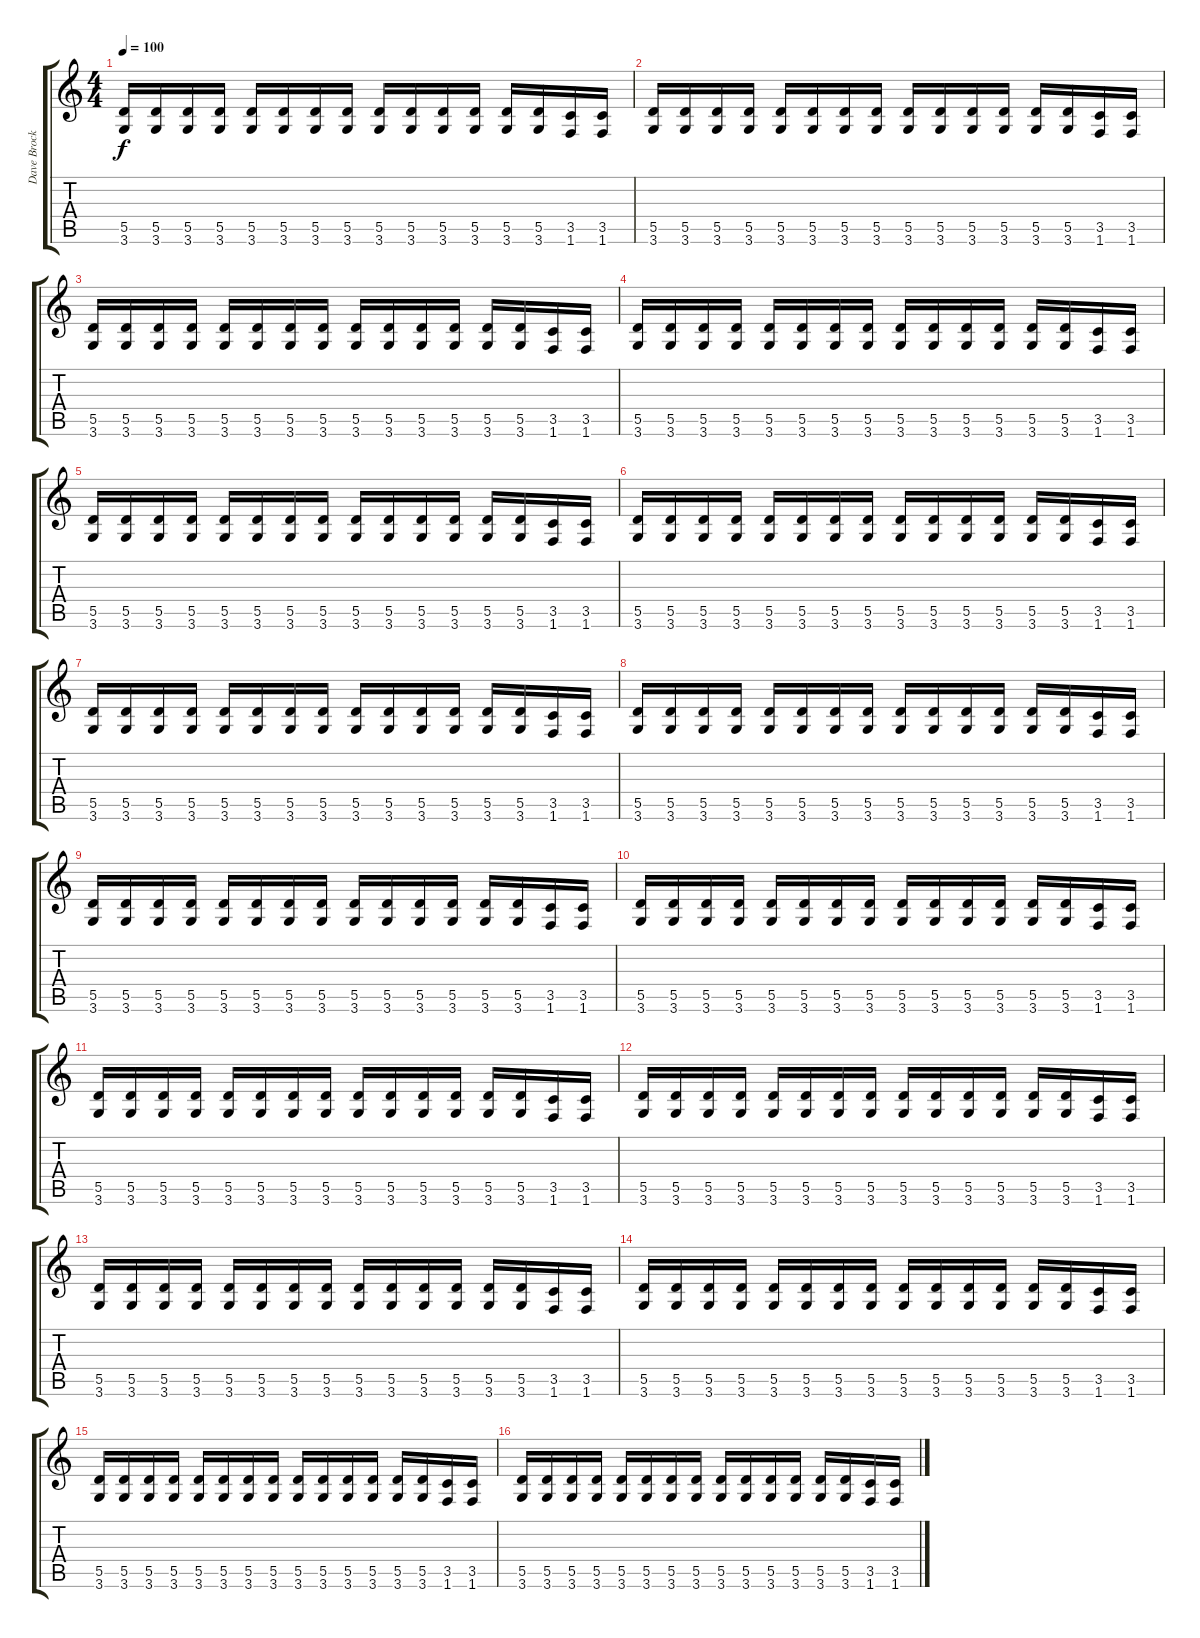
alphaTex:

\track ("Dave Brock - Guitar" "Dave Brock") {instrument overdrivenguitar}
\staff {score tabs}
\tuning (E4 B3 G3 D3 A2 E2) {hide}
\ts (4 4)
\tempo 100
\clef g2
\ks c
(5.5 3.6).16{dy f} (5.5 3.6).16 (5.5 3.6).16 (5.5 3.6).16 (5.5 3.6).16 (5.5 3.6).16 (5.5 3.6).16 (5.5 3.6).16 (5.5 3.6).16 (5.5 3.6).16 (5.5 3.6).16 (5.5 3.6).16 (5.5 3.6).16 (5.5 3.6).16 (3.5 1.6).16 (3.5 1.6).16 |
(5.5 3.6).16 (5.5 3.6).16 (5.5 3.6).16 (5.5 3.6).16 (5.5 3.6).16 (5.5 3.6).16 (5.5 3.6).16 (5.5 3.6).16 (5.5 3.6).16 (5.5 3.6).16 (5.5 3.6).16 (5.5 3.6).16 (5.5 3.6).16 (5.5 3.6).16 (3.5 1.6).16 (3.5 1.6).16 |
(5.5 3.6).16 (5.5 3.6).16 (5.5 3.6).16 (5.5 3.6).16 (5.5 3.6).16 (5.5 3.6).16 (5.5 3.6).16 (5.5 3.6).16 (5.5 3.6).16 (5.5 3.6).16 (5.5 3.6).16 (5.5 3.6).16 (5.5 3.6).16 (5.5 3.6).16 (3.5 1.6).16 (3.5 1.6).16 |
(5.5 3.6).16 (5.5 3.6).16 (5.5 3.6).16 (5.5 3.6).16 (5.5 3.6).16 (5.5 3.6).16 (5.5 3.6).16 (5.5 3.6).16 (5.5 3.6).16 (5.5 3.6).16 (5.5 3.6).16 (5.5 3.6).16 (5.5 3.6).16 (5.5 3.6).16 (3.5 1.6).16 (3.5 1.6).16 |
(5.5 3.6).16 (5.5 3.6).16 (5.5 3.6).16 (5.5 3.6).16 (5.5 3.6).16 (5.5 3.6).16 (5.5 3.6).16 (5.5 3.6).16 (5.5 3.6).16 (5.5 3.6).16 (5.5 3.6).16 (5.5 3.6).16 (5.5 3.6).16 (5.5 3.6).16 (3.5 1.6).16 (3.5 1.6).16 |
(5.5 3.6).16 (5.5 3.6).16 (5.5 3.6).16 (5.5 3.6).16 (5.5 3.6).16 (5.5 3.6).16 (5.5 3.6).16 (5.5 3.6).16 (5.5 3.6).16 (5.5 3.6).16 (5.5 3.6).16 (5.5 3.6).16 (5.5 3.6).16 (5.5 3.6).16 (3.5 1.6).16 (3.5 1.6).16 |
(5.5 3.6).16 (5.5 3.6).16 (5.5 3.6).16 (5.5 3.6).16 (5.5 3.6).16 (5.5 3.6).16 (5.5 3.6).16 (5.5 3.6).16 (5.5 3.6).16 (5.5 3.6).16 (5.5 3.6).16 (5.5 3.6).16 (5.5 3.6).16 (5.5 3.6).16 (3.5 1.6).16 (3.5 1.6).16 |
(5.5 3.6).16 (5.5 3.6).16 (5.5 3.6).16 (5.5 3.6).16 (5.5 3.6).16 (5.5 3.6).16 (5.5 3.6).16 (5.5 3.6).16 (5.5 3.6).16 (5.5 3.6).16 (5.5 3.6).16 (5.5 3.6).16 (5.5 3.6).16 (5.5 3.6).16 (3.5 1.6).16 (3.5 1.6).16 |
(5.5 3.6).16 (5.5 3.6).16 (5.5 3.6).16 (5.5 3.6).16 (5.5 3.6).16 (5.5 3.6).16 (5.5 3.6).16 (5.5 3.6).16 (5.5 3.6).16 (5.5 3.6).16 (5.5 3.6).16 (5.5 3.6).16 (5.5 3.6).16 (5.5 3.6).16 (3.5 1.6).16 (3.5 1.6).16 |
(5.5 3.6).16 (5.5 3.6).16 (5.5 3.6).16 (5.5 3.6).16 (5.5 3.6).16 (5.5 3.6).16 (5.5 3.6).16 (5.5 3.6).16 (5.5 3.6).16 (5.5 3.6).16 (5.5 3.6).16 (5.5 3.6).16 (5.5 3.6).16 (5.5 3.6).16 (3.5 1.6).16 (3.5 1.6).16 |
(5.5 3.6).16 (5.5 3.6).16 (5.5 3.6).16 (5.5 3.6).16 (5.5 3.6).16 (5.5 3.6).16 (5.5 3.6).16 (5.5 3.6).16 (5.5 3.6).16 (5.5 3.6).16 (5.5 3.6).16 (5.5 3.6).16 (5.5 3.6).16 (5.5 3.6).16 (3.5 1.6).16 (3.5 1.6).16 |
(5.5 3.6).16 (5.5 3.6).16 (5.5 3.6).16 (5.5 3.6).16 (5.5 3.6).16 (5.5 3.6).16 (5.5 3.6).16 (5.5 3.6).16 (5.5 3.6).16 (5.5 3.6).16 (5.5 3.6).16 (5.5 3.6).16 (5.5 3.6).16 (5.5 3.6).16 (3.5 1.6).16 (3.5 1.6).16 |
(5.5 3.6).16 (5.5 3.6).16 (5.5 3.6).16 (5.5 3.6).16 (5.5 3.6).16 (5.5 3.6).16 (5.5 3.6).16 (5.5 3.6).16 (5.5 3.6).16 (5.5 3.6).16 (5.5 3.6).16 (5.5 3.6).16 (5.5 3.6).16 (5.5 3.6).16 (3.5 1.6).16 (3.5 1.6).16 |
(5.5 3.6).16 (5.5 3.6).16 (5.5 3.6).16 (5.5 3.6).16 (5.5 3.6).16 (5.5 3.6).16 (5.5 3.6).16 (5.5 3.6).16 (5.5 3.6).16 (5.5 3.6).16 (5.5 3.6).16 (5.5 3.6).16 (5.5 3.6).16 (5.5 3.6).16 (3.5 1.6).16 (3.5 1.6).16 |
(5.5 3.6).16 (5.5 3.6).16 (5.5 3.6).16 (5.5 3.6).16 (5.5 3.6).16 (5.5 3.6).16 (5.5 3.6).16 (5.5 3.6).16 (5.5 3.6).16 (5.5 3.6).16 (5.5 3.6).16 (5.5 3.6).16 (5.5 3.6).16 (5.5 3.6).16 (3.5 1.6).16 (3.5 1.6).16 |
(5.5 3.6).16 (5.5 3.6).16 (5.5 3.6).16 (5.5 3.6).16 (5.5 3.6).16 (5.5 3.6).16 (5.5 3.6).16 (5.5 3.6).16 (5.5 3.6).16 (5.5 3.6).16 (5.5 3.6).16 (5.5 3.6).16 (5.5 3.6).16 (5.5 3.6).16 (3.5 1.6).16 (3.5 1.6).16
